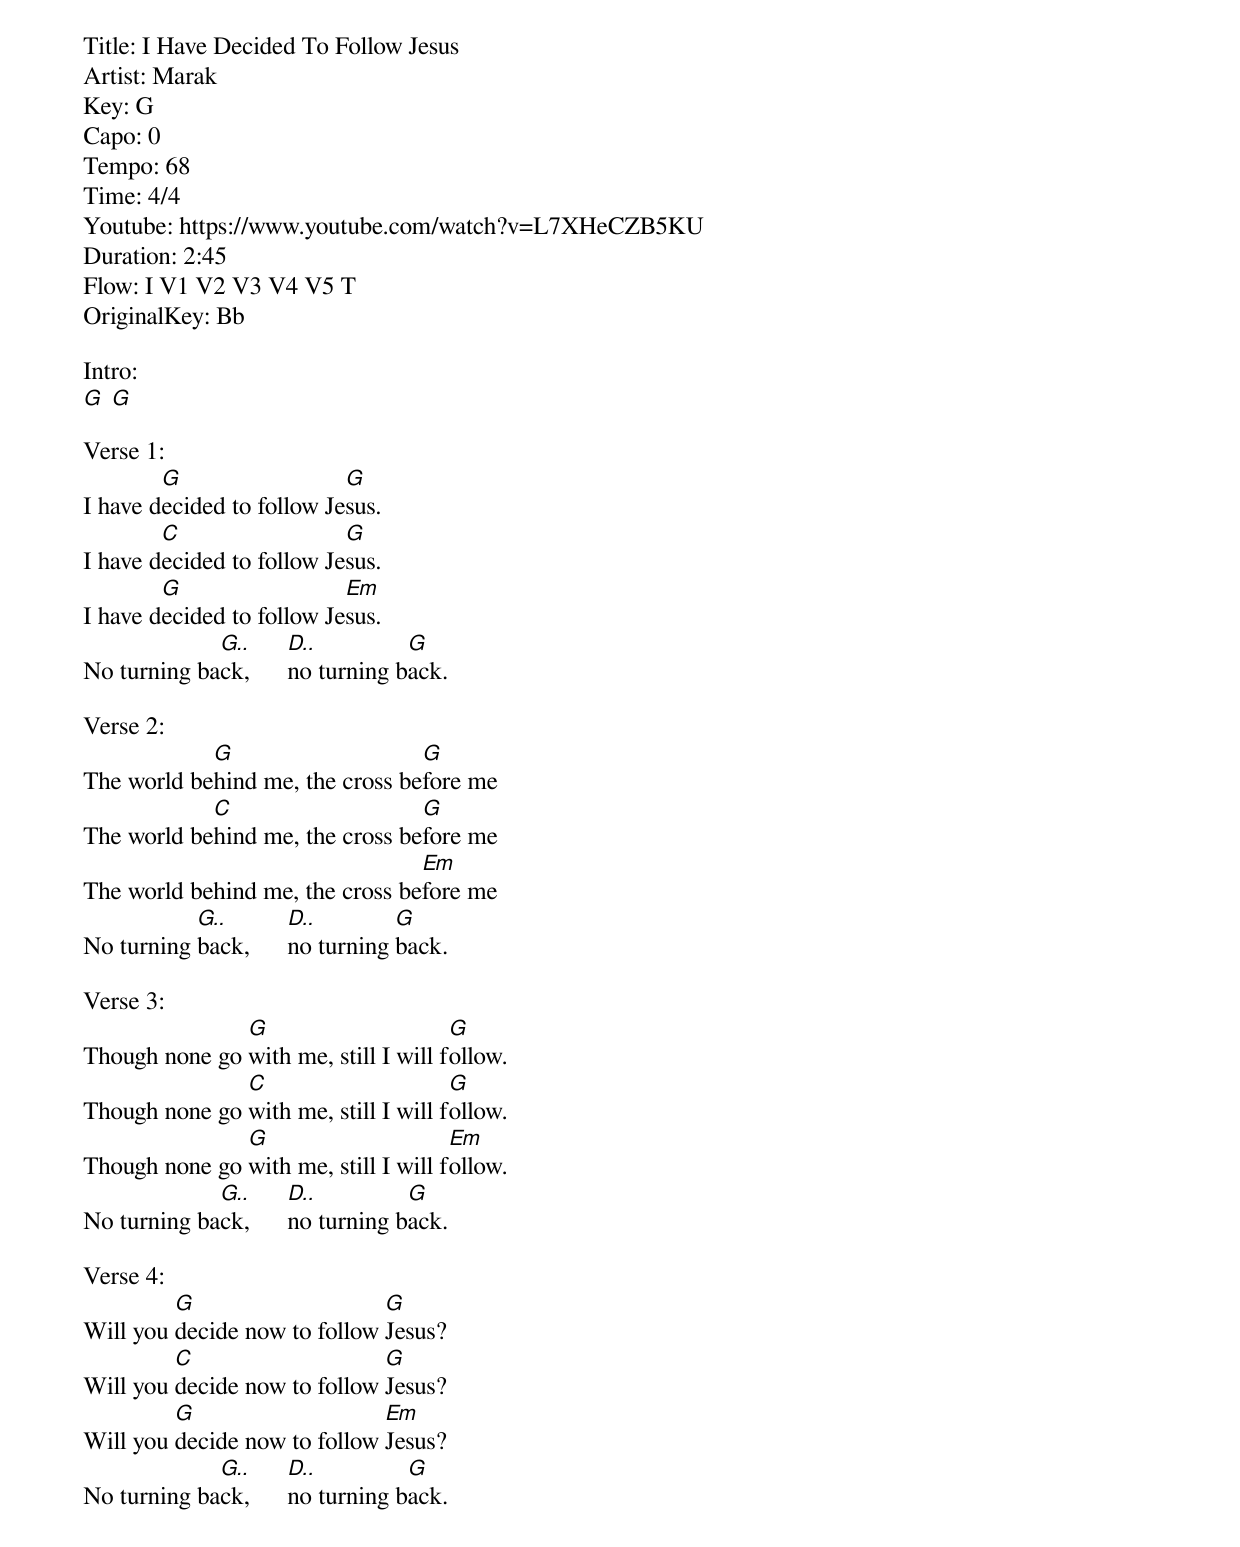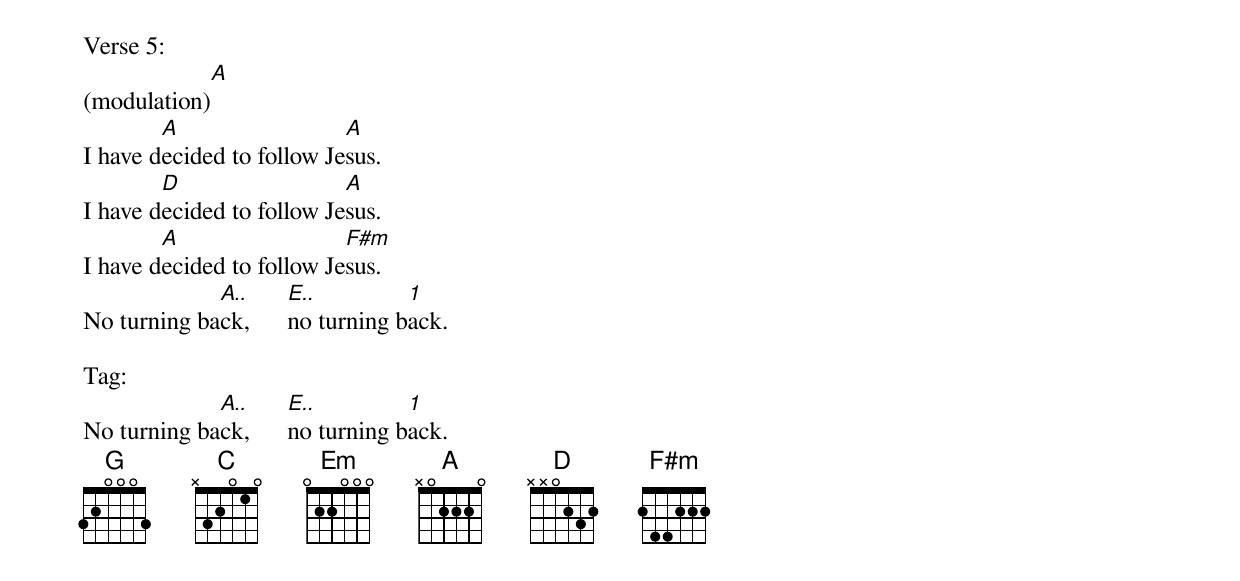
Title: I Have Decided To Follow Jesus
Artist: Marak
Key: G
Capo: 0
Tempo: 68
Time: 4/4
Youtube: https://www.youtube.com/watch?v=L7XHeCZB5KU
Duration: 2:45
Flow: I V1 V2 V3 V4 V5 T
OriginalKey: Bb

Intro:
[G] [G]

Verse 1:
I have d[G]ecided to follow Je[G]sus.
I have d[C]ecided to follow Je[G]sus.
I have d[G]ecided to follow Je[Em]sus.
No turning ba[G..]ck,      [D..]no turning b[G]ack.

Verse 2:
The world be[G]hind me, the cross be[G]fore me
The world be[C]hind me, the cross be[G]fore me
The world behind me, the cross be[Em]fore me
No turning [G..]back,      [D..]no turning [G]back.

Verse 3:
Though none go [G]with me, still I will f[G]ollow.
Though none go [C]with me, still I will f[G]ollow.
Though none go [G]with me, still I will f[Em]ollow.
No turning ba[G..]ck,      [D..]no turning b[G]ack.

Verse 4:
Will you [G]decide now to follow [G]Jesus?
Will you [C]decide now to follow [G]Jesus?
Will you [G]decide now to follow [Em]Jesus?
No turning ba[G..]ck,      [D..]no turning b[G]ack.

Verse 5:
(modulation)[A]
I have d[A]ecided to follow Je[A]sus.
I have d[D]ecided to follow Je[A]sus.
I have d[A]ecided to follow Je[F#m]sus.
No turning ba[A..]ck,      [E..]no turning b[1]ack.

Tag:
No turning ba[A..]ck,      [E..]no turning b[1]ack.
